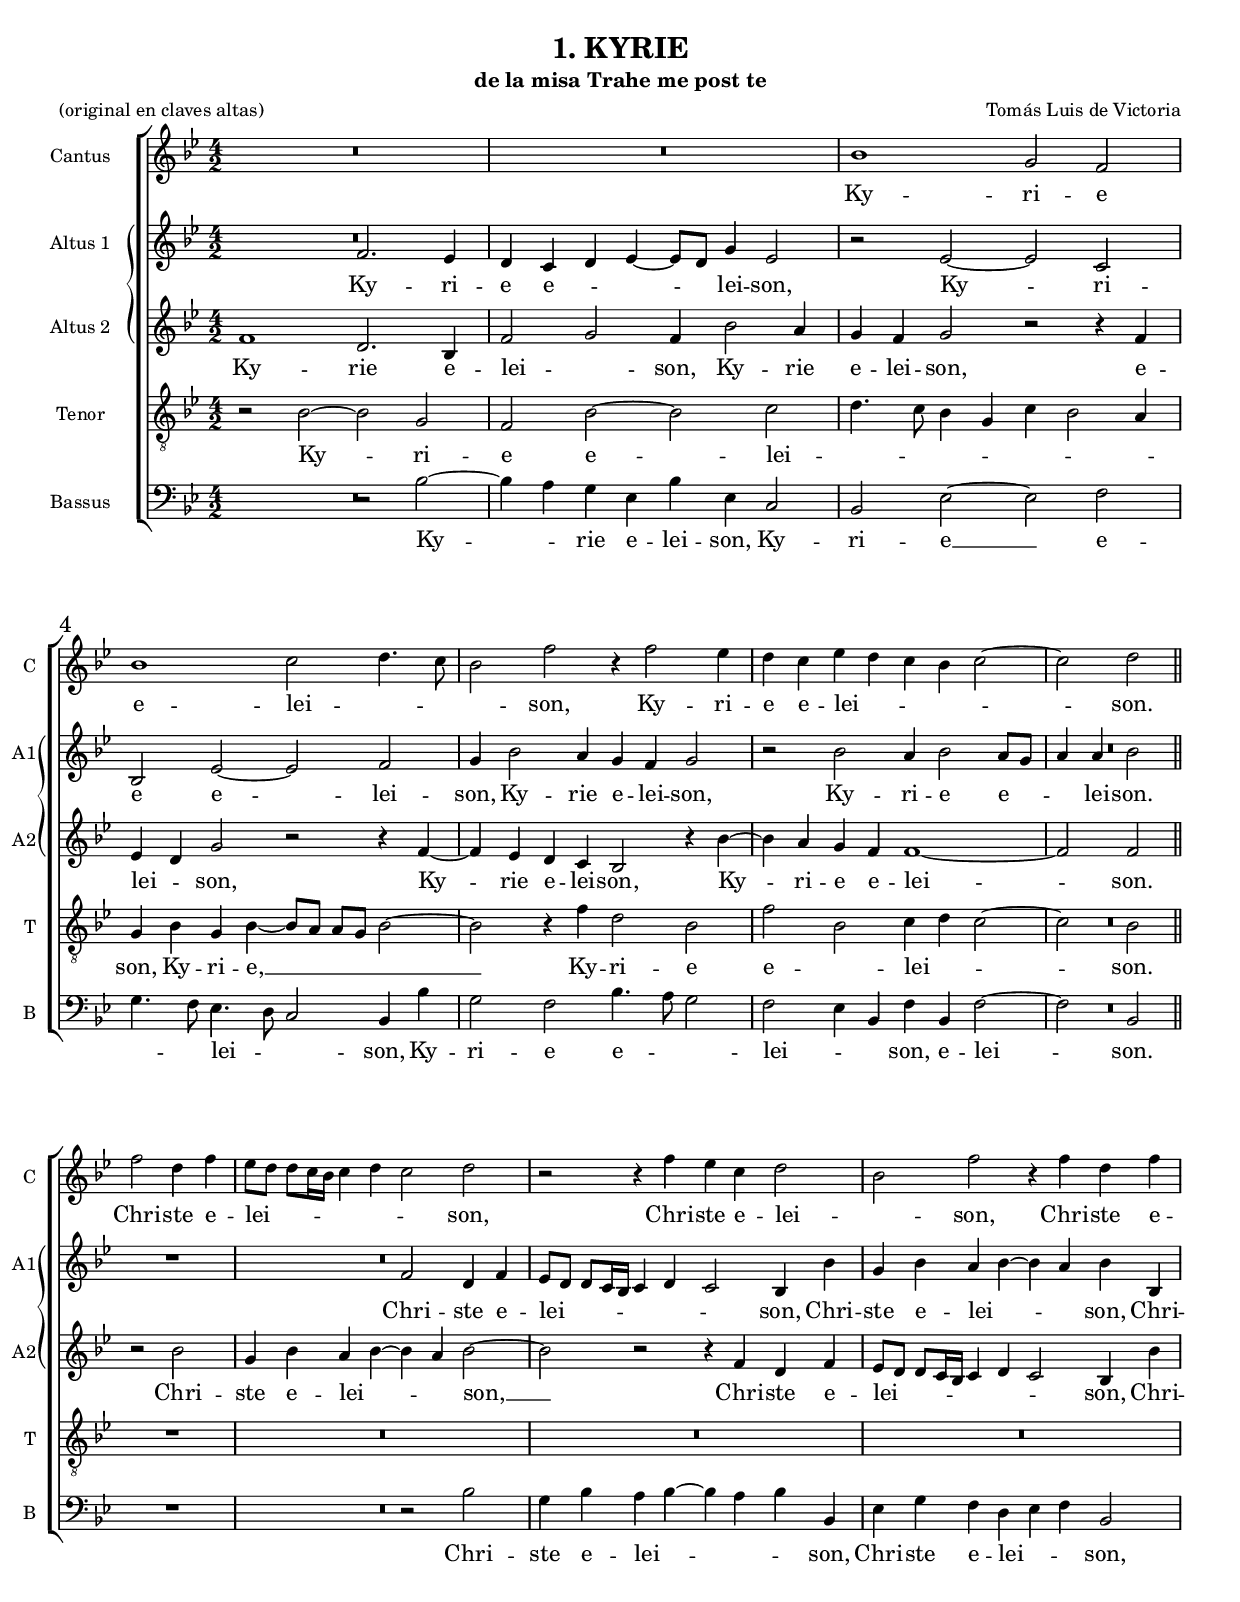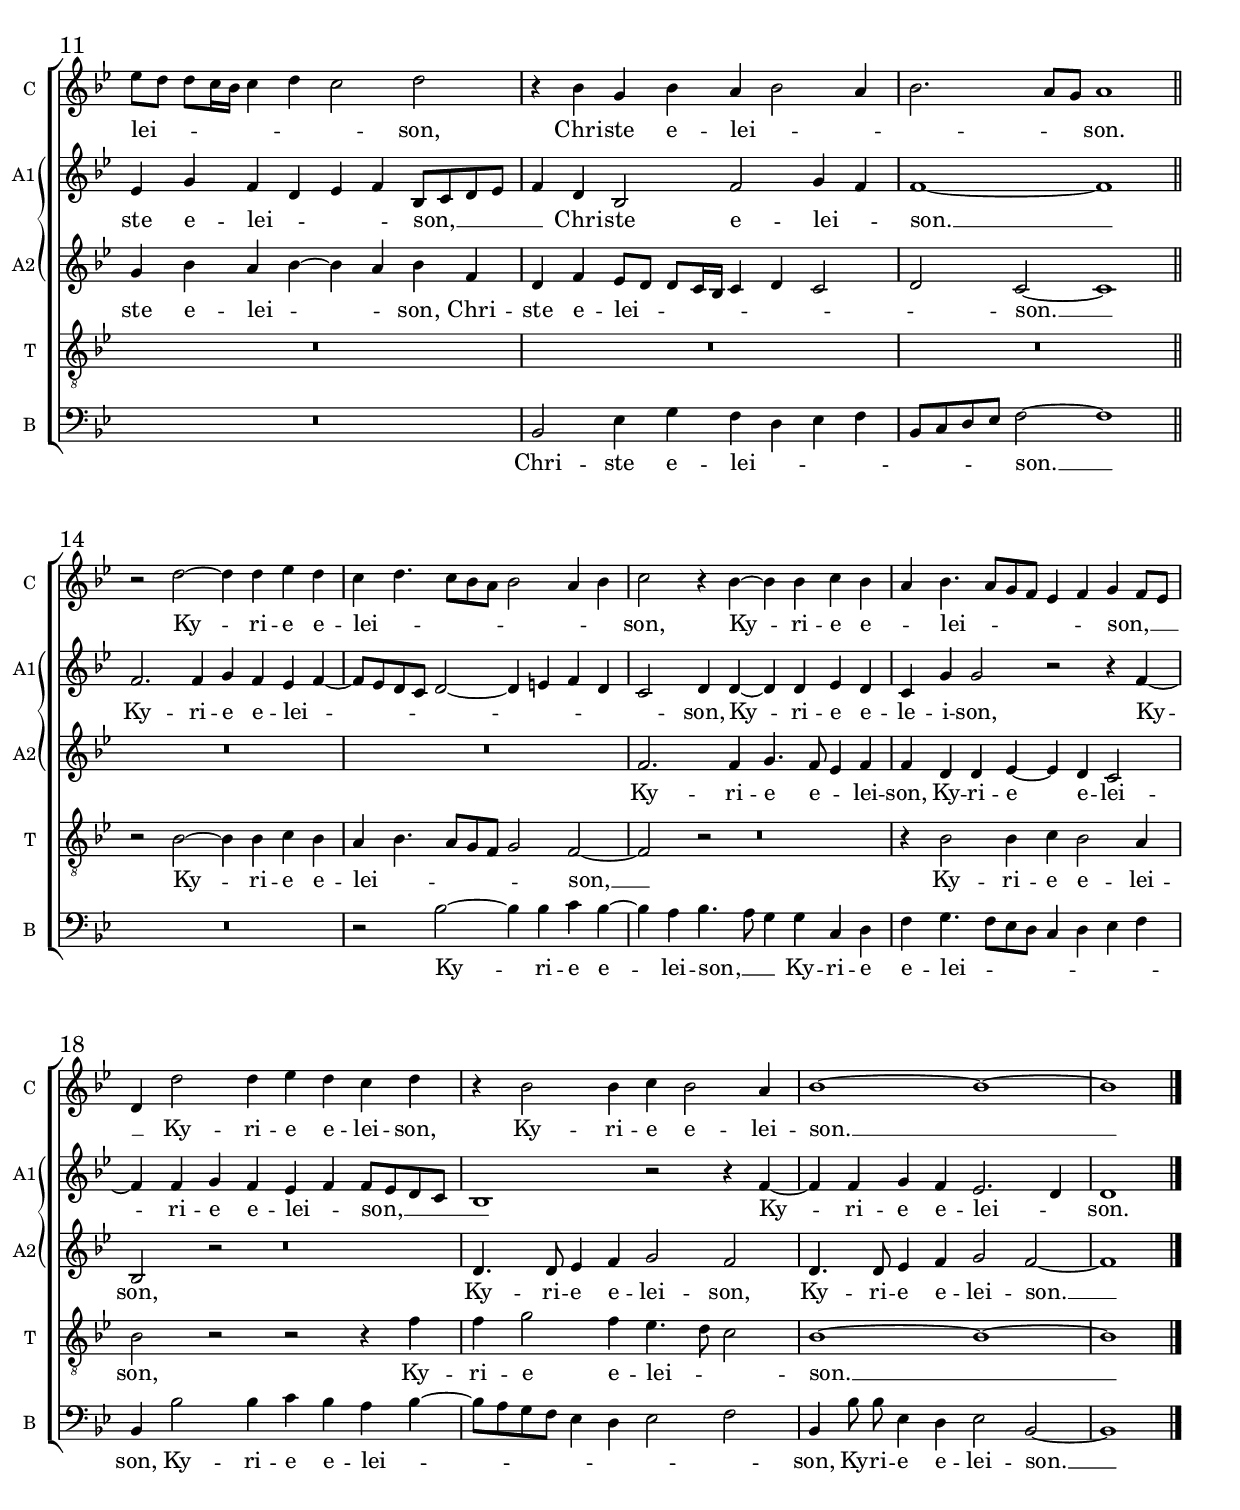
\version "2.18.0"
#(set-global-staff-size 16)

italicas=\override LyricText.font-shape = #'italic
rectas=\override LyricText.font-shape = #'upright


\header{
  composer="Tomás Luis de Victoria"
  title="1. KYRIE"
  subtitle="de la misa Trahe me post te"
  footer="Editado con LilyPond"
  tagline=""
  poet = "(original en claves altas)"
}



%%%%%%%%%%%%%%%%%%%%%%%%%%%%%%%%%%%%%%%%%%%%%%%%%%%%%%%%%%%%%%%%%%%%%%%%%%%%%5

global={
  \key bes \major \time 4/2 
  \override Score.BarNumber.font-size = #2
  \override Score.BarNumber.self-alignment-X = #LEFT
}

cantus={
  \transpose c' bes {
    R1*4/4 
    R1*4/4
    R1*4/4 
    R1*4/4
    %5
    c''1 
    a'2 g'
    c''1 
    d''2 e''4. d''8
    c''2 g'' 
    %10
    r4 g''2 f''4
    e'' d'' f'' e'' 
    d'' c'' d''2 ~
    d'' e'' \bar "||" \break
    g'' e''4 g'' 
    %15
    f''8[ e'']  e''[ d''16 c''] d''4 e''
    d''2 e'' 
    r r4 g''
    f'' d'' e''2 
    c'' g''
    %20
    r4 g'' e'' g'' 
    f''8[ e'']  e''[ d''16 c''] d''4 e''
    d''2 e'' 
    r4 c'' a' c''
    b' c''2 b'4 
    %25
    c''2. b'8 a'
    b'1 \bar "||" \break
    r2 e'' ~ 
    e''4 e'' f'' e''
    d'' e''4. d''8 c'' b' 
    %30
    c''2 b'4 c''
    d''2 r4 c'' ~ 
    c'' c'' d'' c''
    b' c''4. b'8 a' g' 
    f'4 g' a' g'8 f'
    %35
    e'4 e''2 e''4 
    f'' e'' d'' e''
    r c''2 c''4 
    d'' c''2 b'4 
    c''1 ~ 
    %40
    c'' ~ 
    c'' \bar "|."
  }
}

altus={
  \transpose c' bes {
    R1*4/4
    g'2. f'4
    e' d' e' f' ~
    f'8 e' a'4 f'2
    %5
    r f' ~
    f' d'
    c' f' ~
    f' g'
    a'4 c''2 b'4
    %10
    a' g' a'2
    r c''
    b'4 c''2 b'8 a'
    b'4 b' c''2
    R1*4/4
    %15
    R1*4/4
    g'2 e'4 g'
    f'8[ e']  e'[ d'16 c'] d'4 e'
    d'2 c'4 c''
    a' c'' b' c'' ~
    %20
    c'' b' c'' c'
    f' a' g' e'
    f' g' c'8 d' e' f'
    g'4 e' c'2
    g' a'4 g'
    %25
    g'1 ~
    g'
    g'2. g'4
    a' g' f' g' ~
    g'8 f' e' d' e'2 ~
    %30
    e'4 fis' g' e'
    d'2 e'4 e' ~
    e' e' f' e'
    d' a' a'2
    r r4 g' ~
    %35
    g' g' a' g'
    f' g' g'8 f' e' d'
    c'1
    r2 r4 g' ~
    g' g' a' g'
    %40
    f'2. e'4
    e'1
  }
}

altusdos= {
  \transpose c' bes {
    g'1
    e'2. c'4
    g'2 a'
    g'4 c''2 b'4
    %5
    a' g' a'2
    r r4 g'
    f' e' a'2
    r r4 g' ~
    g' f' e' d'
    %10
    c'2 r4 c'' ~
    c'' b' a' g'
    g'1 ~
    g'2 g'
    r c''
    %15
    a'4 c'' b' c'' ~
    c'' b' c''2 ~
    c'' r
    r4 g' e' g'
    f'8[ e']  e'[ d'16 c'] d'4 e'
    %20
    d'2 c'4 c''
    a' c'' b' c'' ~
    c'' b' c'' g'
    e' g'  f'8[ e']  e'[ d'16 c']
    d'4 e' d'2
    %25
    e' d' ~
    d'1
    R1*4/4
    R1*4/4
    R1*4/4
    %30
    R1*4/4
    g'2. g'4
    a'4. g'8 f'4 g'
    g' e' e' f' ~
    f' e' d'2
    %35
    c' r
    R1*4/4
    e'4. e'8 f'4 g'
    a'2 g'
    e'4. e'8 f'4 g'
    %40
    a'2 g' ~
    g'1
  }
}

tenor= {
  \transpose c' bes {
    r2 c' ~
    c' a
    g c' ~
    c' d'
    %5
    e'4. d'8 c'4 a
    d' c'2 b4
    a c' a c' ~
    c'8[ b]  b[ a] c'2 ~
    c' r4 g'
    %10
    e'2 c'
    g' c'
    d'4 e' d'2 ~
    d' c'
    R1*4/4
    %15
    R1*4/4
    R1*4/4
    R1*4/4
    R1*4/4
    R1*4/4
    %20
    R1*4/4
    R1*4/4
    R1*4/4
    R1*4/4
    R1*4/4
    %25
    R1*4/4
    R1*4/4
    r2 c' ~
    c'4 c' d' c'
    b c'4. b8 a g
    %30
    a2 g ~
    g r
    R1*4/4
    r4 c'2 c'4
    d' c'2 b4
    %35
    c'2 r
    r r4 g'
    g' a'2 g'4
    f'4. e'8 d'2
    c'1 ~
    %40
    c' ~
    c'
  }
}

bassus= {
  \transpose c' bes {
    R1*4/4
    r2 c' ~
    c'4 b a f
    c' f d2
    %5
    c f ~
    f g
    a4. g8 f4. e8
    d2 c4 c'
    a2 g
    %10
    c'4. b8 a2
    g f4 c
    g c g2 ~
    g c
    R1*4/4
    %15
    R1*4/4
    r2 c'
    a4 c' b c' ~
    c' b c' c
    f a g e
    %20
    f g c2
    R1*4/4
    R1*4/4
    c2 f4 a
    g e f g
    %25
    c8 d e f g2 ~
    g1
    R1*4/4
    R1*4/4
    r2 c' ~
    %30
    c'4 c' d' c' ~
    c' b c'4. b8
    a4 a d e
    g a4. g8 f e
    d4 e f g
    %35
    c c'2 c'4
    d' c' b c' ~
    c'8 b a g f4 e
    f2 g
    \set Staff.autoBeaming = ##f
    c4 c'8 c' f4 e
    %40
    f2 c ~
    c1
  }
}

textocantus=\lyricmode{
  Ky -- ri -- e e -- lei -- _ _ _ son,
  Ky -- ri -- e e -- lei -- _ _ _ _ son.
  Chri -- ste e -- lei -- _ _ _ _ _ _ _ son,
  Chri -- ste e -- lei -- _ son,
  Chri -- ste e -- lei -- _ _ _ _ _ _ _ son,
  Chri -- ste e -- lei -- _ _ _ _ _ son.
  Ky -- ri -- e e -- lei -- _ _ _ _ _ _ _ son,
  Ky -- ri -- e e -- _ lei -- _ _ _ _ _ son, __ _ _ _ 
  Ky -- ri -- e e -- lei -- son,
  Ky -- ri -- e e -- lei -- son. __ _
}

textoaltus=\lyricmode{
  Ky -- ri -- e e -- _ _ _ lei -- son,
  Ky -- ri -- e e -- lei -- son,
  Ky -- rie e -- lei -- son,
  Ky -- ri -- e e -- _ _ lei -- son. 
  Chri -- ste e -- lei -- _ _ _ _ _ _ _ son,
  Chri -- ste e -- lei -- _ _ son,
  Chri -- ste e -- lei -- _ _ _ son, __ _ _ _ _ 
  Chri -- ste e -- lei -- _ son. __
  Ky -- ri -- e e -- lei -- _ _ _ _ _ _ _ _ _ son,
  Ky -- ri -- e e -- le -- i -- son,
  Ky -- ri -- e e -- lei -- _ son, __ _ _ _ _ 
  Ky -- ri -- e e -- lei -- _ son.

}

textoaltusdos=\lyricmode{
  Ky -- rie e -- lei -- _ son,
  Ky -- rie e -- lei -- son,
  e -- lei -- _ son,
  Ky -- rie e -- lei -- son,
  Ky -- ri -- e e -- lei -- son.
  Chri -- ste e -- lei -- _ _ son, __
  Chri -- ste e -- lei -- _ _ _ _ _ _ _ son,
  Chri -- ste e -- lei -- _ _ son,
  Chri -- ste e -- lei -- _ _ _ _ _ _ _ _ son. __
  Ky -- ri -- e e -- _ lei -- son,
  Ky -- ri -- e e -- lei -- son,
  Ky -- ri -- e e -- lei -- son,
  Ky -- ri -- e e -- lei -- son. __

}

textotenor=\lyricmode{
  Ky -- ri -- e e -- lei -- _ _ _ _ _ _ _ son,
  Ky -- ri -- e, __ _ _ _ _  
  Ky -- ri -- e e -- _ lei -- _ _ son. 
  Ky -- ri -- e e -- lei -- _ _ _ _ _ son, __
  Ky -- ri -- e e -- lei -- son,
  Ky -- ri -- e e -- lei -- _ _ son. __  
}

textobassus=\lyricmode{
  Ky -- _ rie e -- lei -- son,
  Ky -- ri -- e __ e -- _ _ lei -- _ _ son,
  Ky -- ri -- e e -- _ _ lei -- _ _ son,
  e -- lei -- son.
  Chri -- ste e -- lei -- _ _ _ son,
  Chri -- ste e -- lei -- _ _ son,
  Chri -- ste e -- lei -- _ _ _ _ _ _ _ son. __
  Ky -- ri -- e e -- lei -- son, __ _ _
  Ky -- ri -- e e -- lei -- _ _ _ _ _ _ _ son,
  Ky -- ri -- e e -- lei -- _ _ _ _ _ _ _ _ son,
  Ky -- ri -- e e -- lei -- son. __
}

\score {
  \new ChoirStaff <<
    \new Staff = "v1" {
      \set Staff.instrumentName = "Cantus"
      \set Staff.shortInstrumentName = "C"
      \clef treble
      \new Voice = "v1" {
        \global
        \cantus
      }
    }
    \new Lyrics = "v1"

    \context Lyrics="v1" {
      \lyricsto "v1" {
        \textocantus
      }
    }

    \new ChoirStaff \with { systemStartDelimiter=#'SystemStartBrace } <<
      \new Staff = "v2" {
        \set Staff.instrumentName = "Altus 1"
        \set Staff.shortInstrumentName = "A1"
        \clef treble
        \new Voice = "v2" {
          \global
          \altus
        }
      }
      \new Lyrics = "v2"

      \context Lyrics="v2" {
        \lyricsto "v2" {
          \textoaltus
        }
      }

      \new Staff = "v3" {
        \set Staff.instrumentName = "Altus 2"
        \set Staff.shortInstrumentName = "A2"
        \clef treble
        \new Voice = "v3" {
          \global
          \altusdos
        }
      }
      \new Lyrics = "v3"

      \context Lyrics="v3" {
        \lyricsto "v3" {
          \textoaltusdos
        }
      }
    >>

    \new Staff = "v4" {
      \set Staff.instrumentName = "Tenor"
      \set Staff.shortInstrumentName = "T"
      \clef "G_8"
      \new Voice = "v4" {
        \global
        \tenor
      }
    }
    \new Lyrics = "v4"

    \context Lyrics="v4" {
      \lyricsto "v4" {
        \textotenor
      }
    }

    \new Staff = "v5" {
      \set Staff.instrumentName = "Bassus"
      \set Staff.shortInstrumentName = "B"
      \clef bass
      \new Voice = "v5" {
        \global
        \bassus
      }
    }
    
    \context Lyrics="v5" {
      \lyricsto "v5" {
        \textobassus
      }
    }
  >>
  
 % \midi { \tempo 4 = 120 }


}


\layout {
  line-width=19.0 \cm
  interscoreline= 0.0 \cm
  interscorelinefill= 1.0
  textheight= 26.8 \cm
  %	first-page-number = no
  \context { \Lyrics \override LyricText.font-size = #2 }
  %	\context { \Staff \RemoveEmptyStaves }
  \context { \Score \override BarNumber.padding = #2 }

}

\paper {
  % system-count = #4
  % bottom-margin = #50
  ragged-last-bottom = ##f
  % ragged-bottom = ##f

 print-page-number = ##f
  system-system-spacing =
  #'((basic-distance . 20) (minimum-distance . 0) (padding . 5))
  top-system-spacing = % header
  #'((basic-distance . 20) (minimum-distance . 0) (padding . 0))
  last-bottom-spacing = % footer
  #'((basic-distance . 25) (minimum-distance . 0) (padding . 0))
  %
}






%{
convert-ly (GNU LilyPond) 2.18.2  convert-ly: Processing `'...
Applying conversion: 2.12.3, 2.13.0, 2.13.1, 2.13.4, 2.13.10, 2.13.16,
2.13.18, 2.13.20, 2.13.27, 2.13.29, 2.13.31, 2.13.36, 2.13.39,
2.13.40, 2.13.42, 2.13.44, 2.13.46, 2.13.48, 2.13.51, 2.14.0, 2.15.7,
2.15.9, 2.15.10, 2.15.16, 2.15.17, 2.15.18, 2.15.19, 2.15.20, 2.15.25,
2.15.32, 2.15.39, 2.15.40, 2.15.42, 2.15.43, 2.16.0, 2.17.0, 2.17.4,
2.17.5, 2.17.6, 2.17.11, 2.17.14, 2.17.15, 2.17.18, 2.17.19, 2.17.20,
2.17.25, 2.17.27, 2.17.29, 2.17.97, 2.18.0
%}
